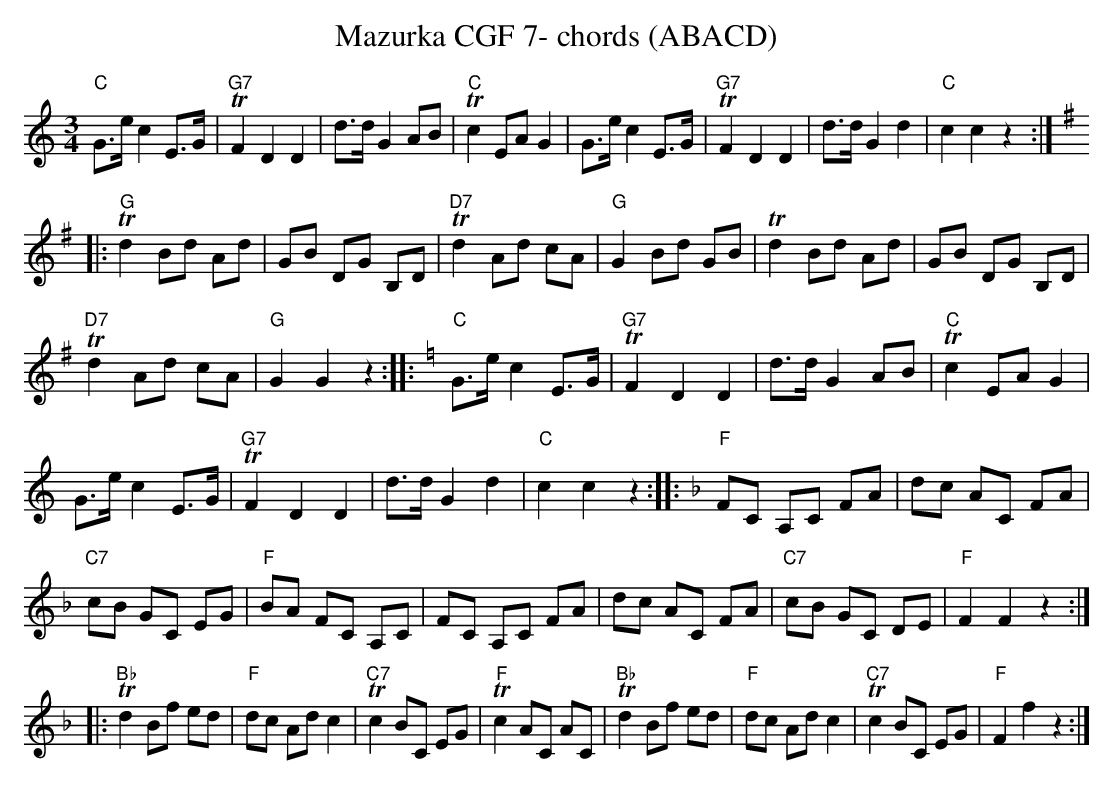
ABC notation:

X:1
T:Mazurka CGF 7- chords (ABACD)
M:3/4
L:1/8
K:Cmaj%%MIDI gchordon
"C"G>ec2E>G | "G7"TF2D2D2 | d>dG2AB | "C"Tc2EAG2 | G>ec2E>G | "G7"TF2D2D2 | d>dG2d2 | \
"C"c2c2z2 :: [K:Gmaj]
"G"Td2Bd Ad | GB DG B,D | "D7"Td2Ad cA | "G"G2Bd GB | Td2Bd Ad | GB DG B,D |
"D7"Td2Ad cA | \
"G"G2G2z2 :: [K:Cmaj] "C"G>ec2E>G | "G7"TF2D2D2 | d>dG2AB | "C"Tc2EAG2 |
G>ec2E>G | "G7"TF2D2D2 | d>dG2d2 | \
"C"c2c2z2 :: [K:Fmaj] "F"FC A,C FA | dc AC FA |
"C7"cB GC EG | "F"BA FC A,C | \
FC A,C FA | dc AC FA | "C7"cB GC DE | "F"F2F2z2 ::
"Bb"Td2Bf ed | "F"dc Adc2 | \
"C7"Tc2BC EG | "F"Tc2AC AC | "Bb"Td2Bf ed | "F"dc Adc2 | "C7"Tc2 BC EG | "F"F2f2z2 :|
